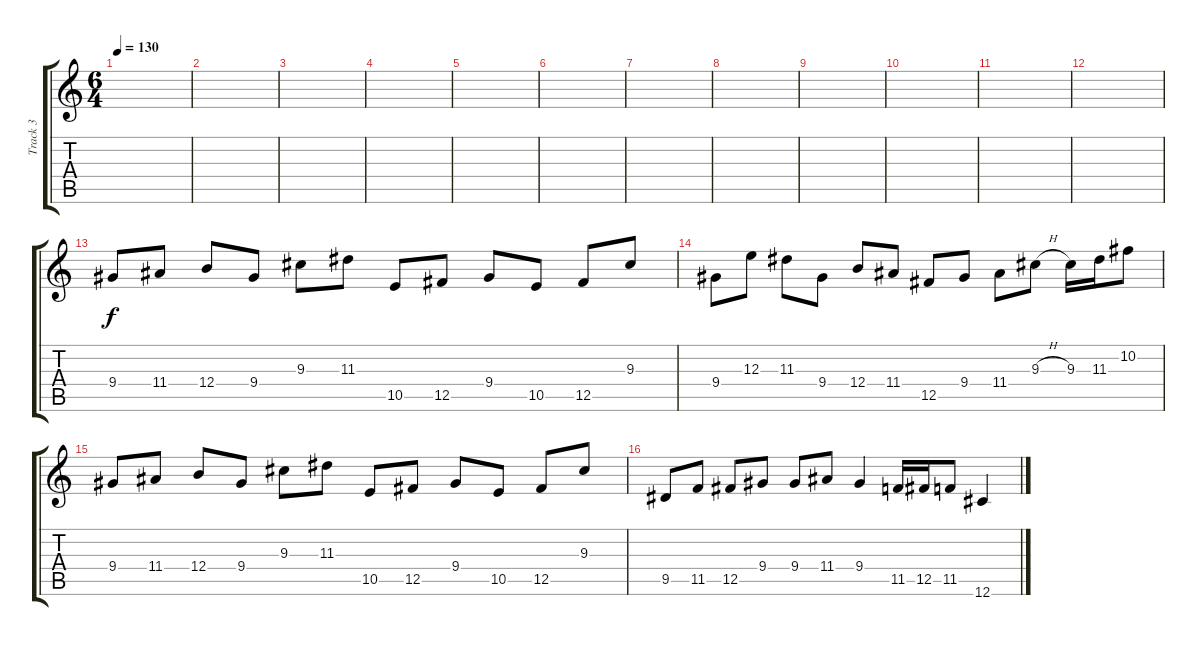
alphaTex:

\track ("Track 3" "Track 3") {instrument distortionguitar}
\staff {score tabs}
\tuning (Db4 Ab3 E3 B2 Gb2 Db2) {hide}
\ts (6 4)
\tempo 130
\clef g2
\ks c
|
|
|
|
|
|
|
|
|
|
|
|
9.4.8 11.4.8 12.4.8 9.4.8 9.3.8 11.3.8 10.5.8 12.5.8 9.4.8 10.5.8 12.5.8 9.3.8 |
9.4.8 12.3.8 11.3.8 9.4.8 12.4.8 11.4.8 12.5.8 9.4.8 11.4.8 9.3{h}.8 9.3.16 11.3.16 10.2.8 |
9.4.8 11.4.8 12.4.8 9.4.8 9.3.8 11.3.8 10.5.8 12.5.8 9.4.8 10.5.8 12.5.8 9.3.8 |
9.5.8 11.5.8 12.5.8 9.4.8 9.4.8 11.4.8 9.4.4 11.5.16 12.5.16 11.5.8 12.6.4
